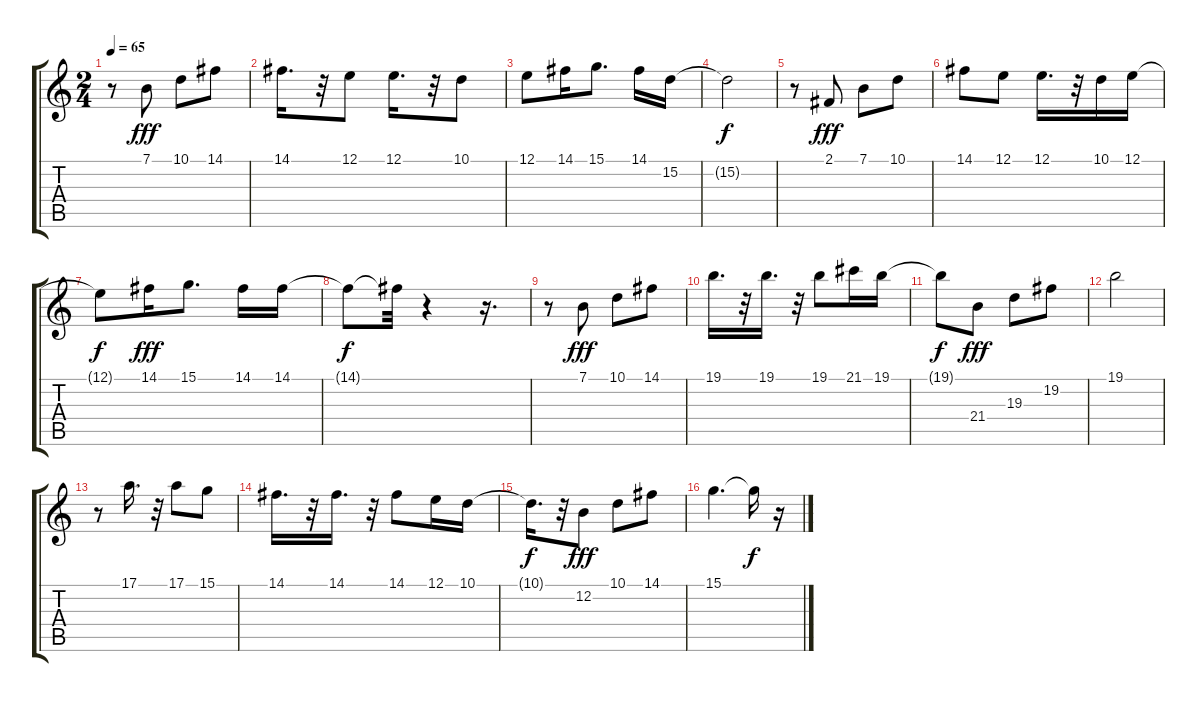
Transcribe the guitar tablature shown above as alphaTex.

\track "" {instrument ocarina}
\staff {score tabs}
\tuning (E4 B3 G3 D3 A2 E2) {hide}
\ts (2 4)
\tempo 65
\clef g2
\ks c
r.8{dy f} 7.1.8{dy fff} 10.1.8 14.1.8 |
14.1.16{d} r.32 12.1.8 12.1.16{d} r.32 10.1.8 |
12.1.8 14.1.16 15.1.8{d} 14.1.16 15.2.16 |
15.2{t}.2{dy f} |
r.8 2.1.8{dy fff} 7.1.8 10.1.8 |
14.1.8 12.1.8 12.1.16{d} r.32 10.1.16 12.1.16 |
12.1{t}.8{dy f} 14.1.16{dy fff} 15.1.8{d} 14.1.16 14.1.16 |
14.1{t}.8{dy f} 14.1{t}.32 r.4 r.16{d} |
r.8 7.1.8{dy fff} 10.1.8 14.1.8 |
19.1.16{d} r.32 19.1.16{d} r.32 19.1.8 21.1.16 19.1.16 |
19.1{t}.8{dy f} 21.4.8{dy fff} 19.3.8 19.2.8 |
19.1.2 |
r.8 17.1.16{d} r.32 17.1.8 15.1.8 |
14.1.16{d} r.32 14.1.16{d} r.32 14.1.8 12.1.16 10.1.16 |
10.1{t}.16{d dy f} r.32 12.2.8{dy fff} 10.1.8 14.1.8 |
15.1.4{d} 15.1{t}.16{dy f} r.16
